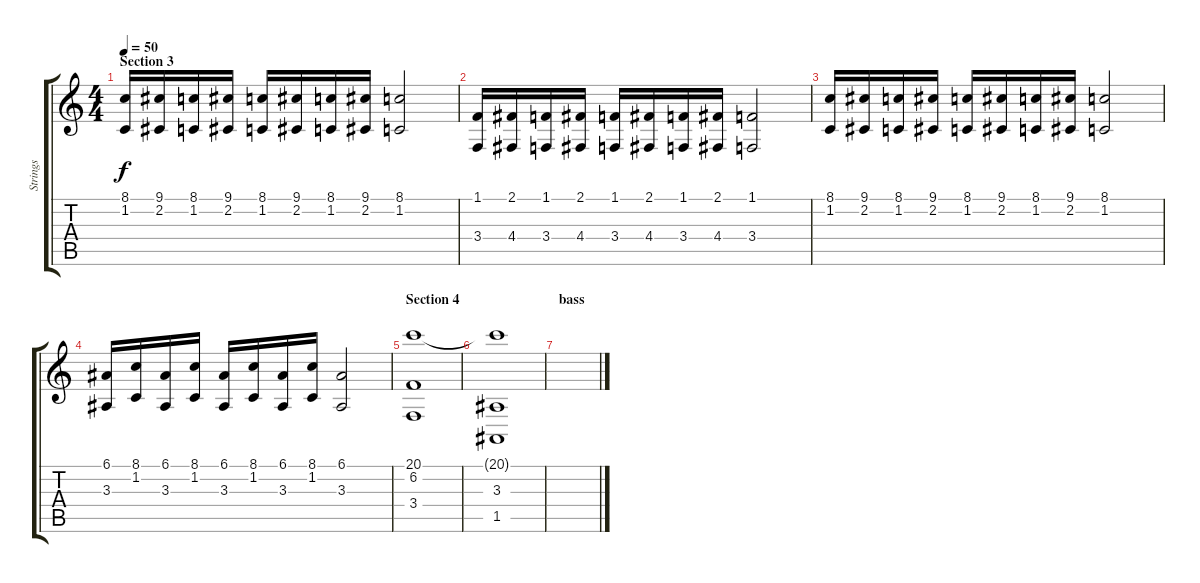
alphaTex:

\track ("Strings" "Strings") {instrument stringensemble2}
\staff {score tabs}
\tuning (E4 B3 G3 D3 A2 E2) {hide}
\ts (4 4)
\section ("" "Section 3")
\tempo 50
\clef g2
\ks c
(8.1 1.2).16{dy f} (9.1 2.2).16 (8.1 1.2).16 (9.1 2.2).16 (8.1 1.2).16 (9.1 2.2).16 (8.1 1.2).16 (9.1 2.2).16 (8.1 1.2).2 |
(1.1 3.4).16 (2.1 4.4).16 (1.1 3.4).16 (2.1 4.4).16 (1.1 3.4).16 (2.1 4.4).16 (1.1 3.4).16 (2.1 4.4).16 (1.1 3.4).2 |
(8.1 1.2).16 (9.1 2.2).16 (8.1 1.2).16 (9.1 2.2).16 (8.1 1.2).16 (9.1 2.2).16 (8.1 1.2).16 (9.1 2.2).16 (8.1 1.2).2 |
(6.1 3.3).16 (8.1 1.2).16 (6.1 3.3).16 (8.1 1.2).16 (6.1 3.3).16 (8.1 1.2).16 (6.1 3.3).16 (8.1 1.2).16 (6.1 3.3).2 |
\section ("" "Section 4")
(20.1 6.2 3.4).1 |
(20.1{t} 3.3 1.5).1 |
\section ("" "bass")
